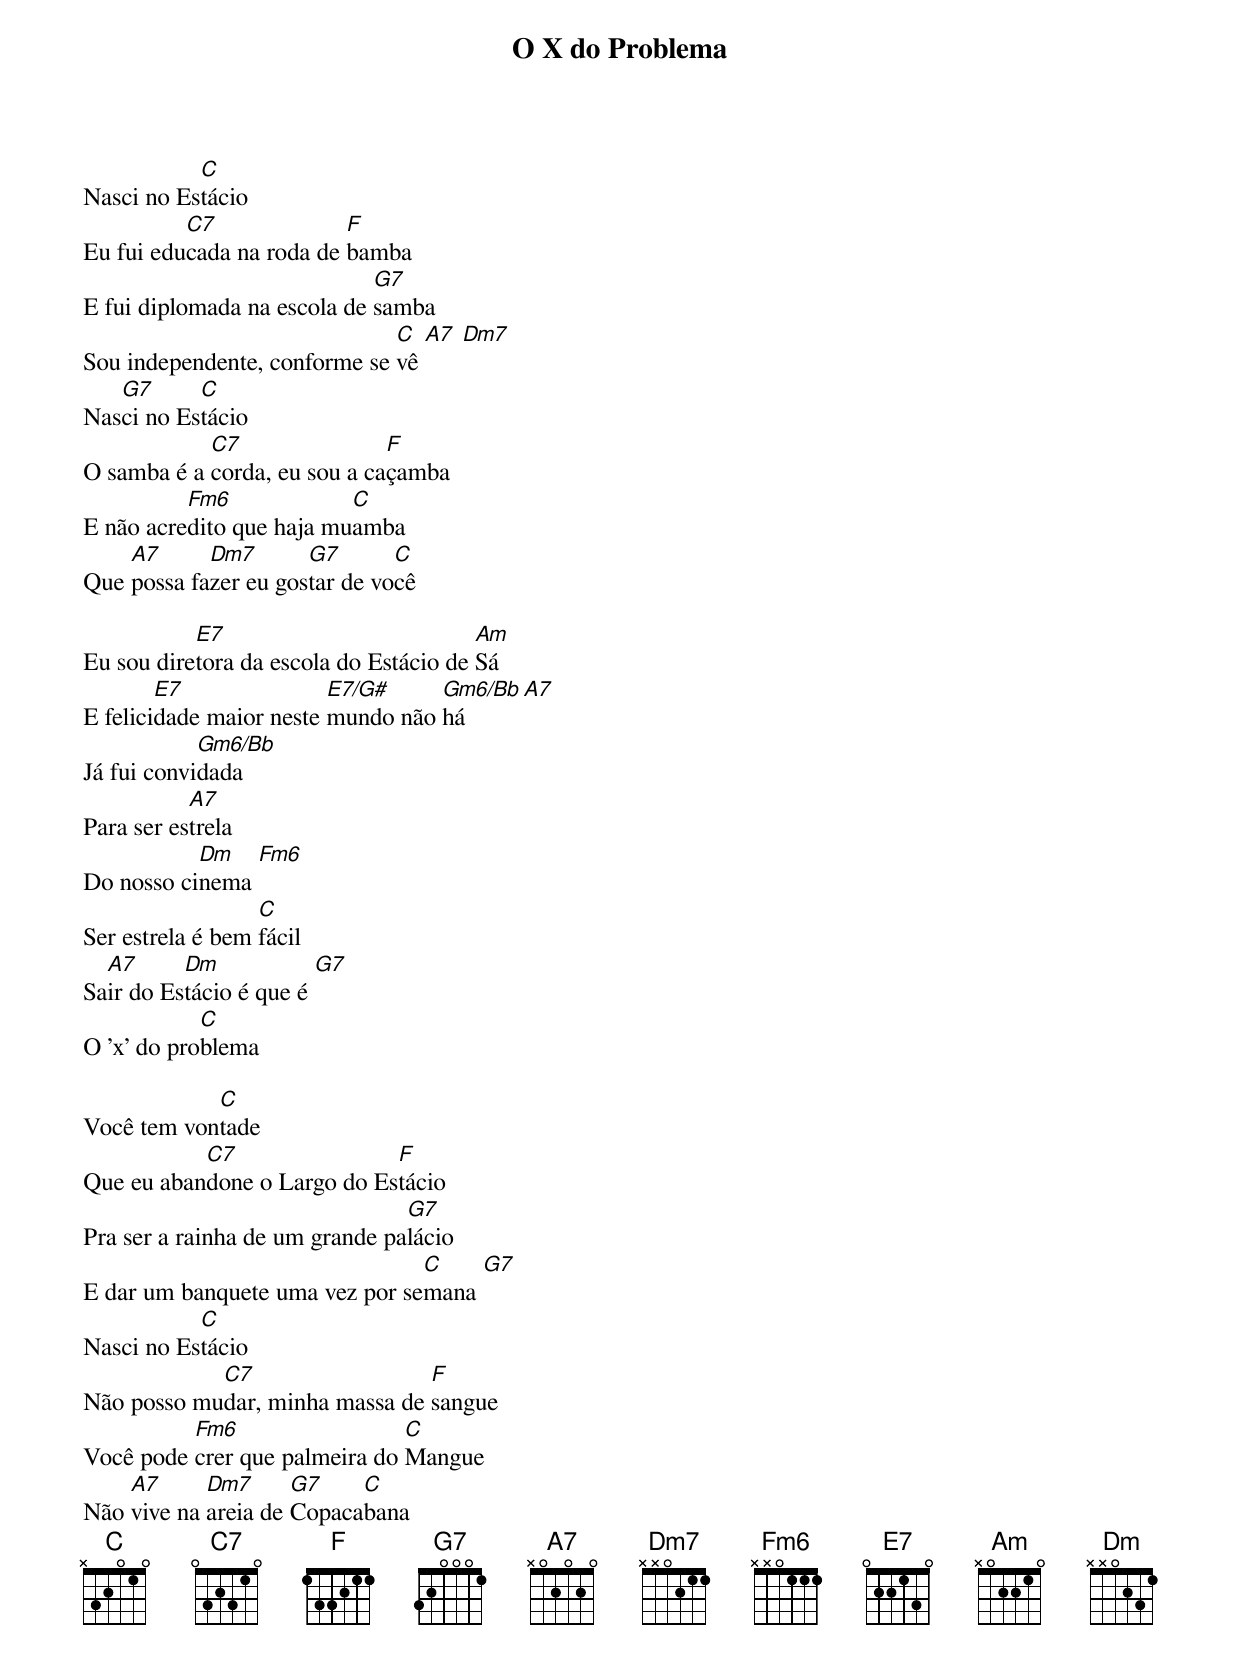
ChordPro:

{title: O X do Problema}
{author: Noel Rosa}
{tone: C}

Nasci no Es[C]tácio
Eu fui edu[C7]cada na roda de [F]bamba
E fui diplomada na escola de [G7]samba
Sou independente, conforme se [C]vê [A7] [Dm7]
Nas[G7]ci no Es[C]tácio
O samba é a [C7]corda, eu sou a ca[F]çamba
E não acre[Fm6]dito que haja mu[C]amba
Que [A7]possa fa[Dm7]zer eu gos[G7]tar de vo[C]cê

Eu sou dire[E7]tora da escola do Estácio de [Am]Sá
E felici[E7]dade maior neste [E7/G#]mundo não [Gm6/Bb]há [A7]
Já fui convi[Gm6/Bb]dada
Para ser es[A7]trela
Do nosso ci[Dm]nema [Fm6]
Ser estrela é bem [C]fácil
Sa[A7]ir do Es[Dm]tácio é que é [G7]
O 'x' do pro[C]blema

Você tem von[C]tade
Que eu aban[C7]done o Largo do Es[F]tácio
Pra ser a rainha de um grande pa[G7]lácio
E dar um banquete uma vez por se[C]mana [G7]
Nasci no Es[C]tácio
Não posso mu[C7]dar, minha massa de [F]sangue
Você pode [Fm6]crer que palmeira do [C]Mangue
Não [A7]vive na [Dm7]areia de [G7]Copaca[C]bana
